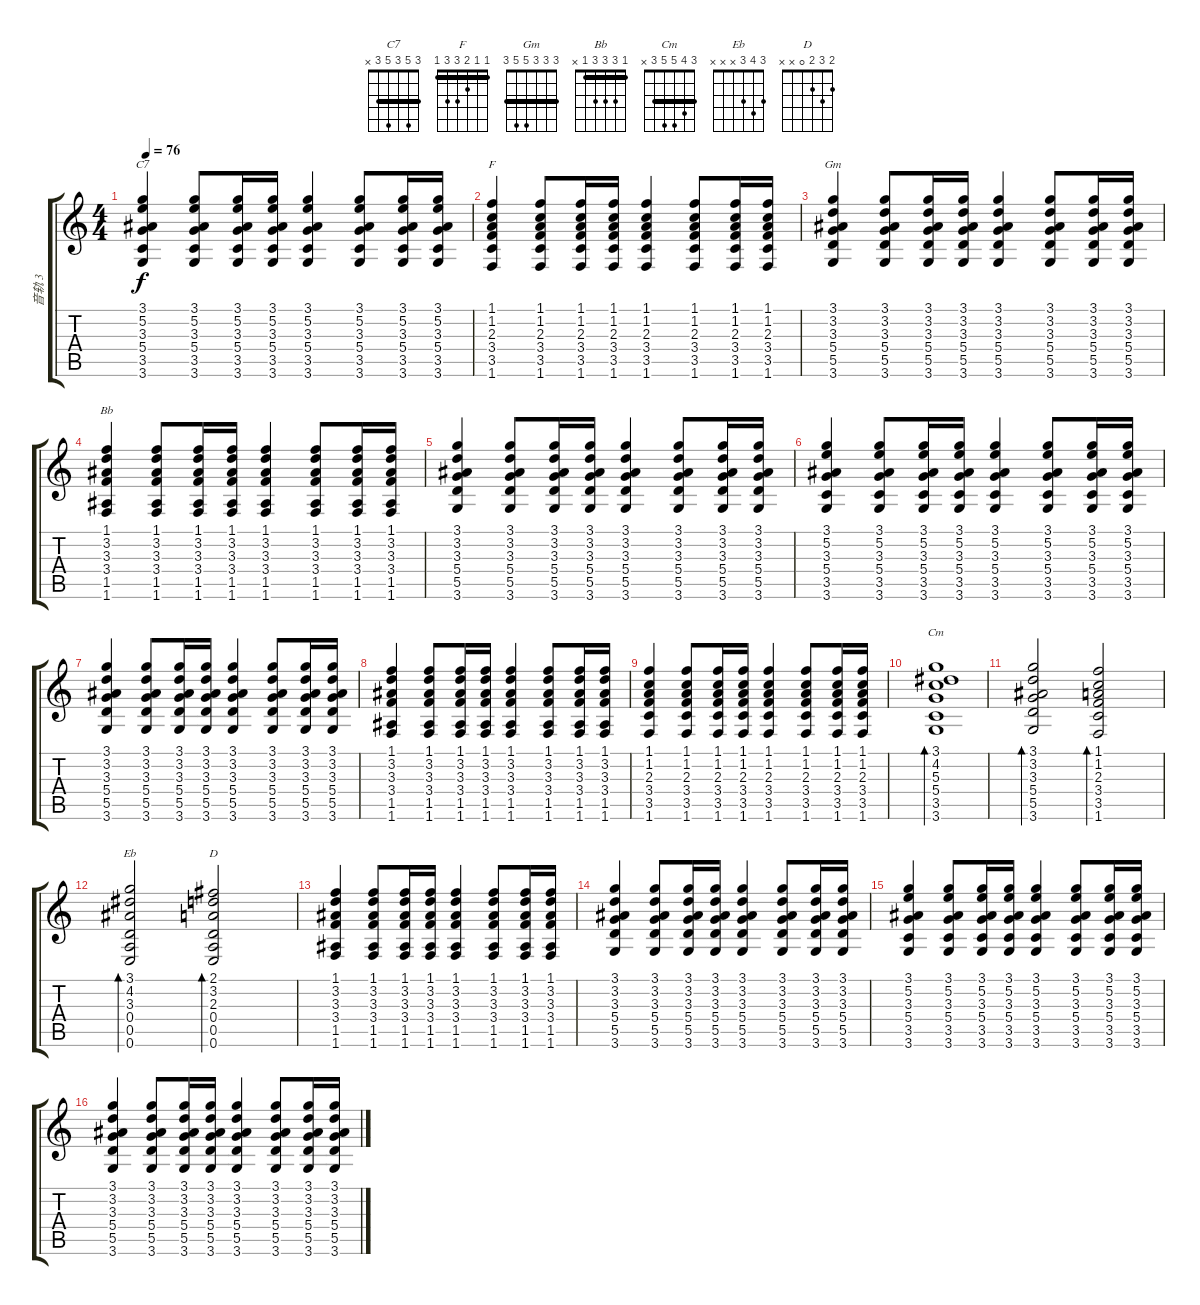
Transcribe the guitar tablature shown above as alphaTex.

\track ("音轨 3" "音轨 3") {instrument acousticguitarnylon}
\staff {score tabs}
\tuning (E4 B3 G3 D3 A2 E2) {hide}
\chord ("C7" 3 5 3 5 3 x) {barre 3}
\chord ("F" 1 1 2 3 3 1) {barre 1}
\chord ("Gm" 3 3 3 5 5 3) {barre 3}
\chord ("Bb" 1 3 3 3 1 x) {barre 1}
\chord ("Cm" 3 4 5 5 3 x) {barre 3}
\chord ("Eb" 3 4 3 x x x)
\chord ("D" 2 3 2 0 x x)
\ts (4 4)
\tempo 76
\clef g2
\ks c
(3.1 5.2 3.3 5.4 3.5 3.6).4{ch "C7" dy f} (3.1 5.2 3.3 5.4 3.5 3.6).8 (3.1 5.2 3.3 5.4 3.5 3.6).16 (3.1 5.2 3.3 5.4 3.5 3.6).16 (3.1 5.2 3.3 5.4 3.5 3.6).4 (3.1 5.2 3.3 5.4 3.5 3.6).8 (3.1 5.2 3.3 5.4 3.5 3.6).16 (3.1 5.2 3.3 5.4 3.5 3.6).16 |
(1.1 1.2 2.3 3.4 3.5 1.6).4{ch "F"} (1.1 1.2 2.3 3.4 3.5 1.6).8 (1.1 1.2 2.3 3.4 3.5 1.6).16 (1.1 1.2 2.3 3.4 3.5 1.6).16 (1.1 1.2 2.3 3.4 3.5 1.6).4 (1.1 1.2 2.3 3.4 3.5 1.6).8 (1.1 1.2 2.3 3.4 3.5 1.6).16 (1.1 1.2 2.3 3.4 3.5 1.6).16 |
(3.1 3.2 3.3 5.4 5.5 3.6).4{ch "Gm"} (3.1 3.2 3.3 5.4 5.5 3.6).8 (3.1 3.2 3.3 5.4 5.5 3.6).16 (3.1 3.2 3.3 5.4 5.5 3.6).16 (3.1 3.2 3.3 5.4 5.5 3.6).4 (3.1 3.2 3.3 5.4 5.5 3.6).8 (3.1 3.2 3.3 5.4 5.5 3.6).16 (3.1 3.2 3.3 5.4 5.5 3.6).16 |
(1.1 3.2 3.3 3.4 1.5 1.6).4{ch "Bb"} (1.1 3.2 3.3 3.4 1.5 1.6).8 (1.1 3.2 3.3 3.4 1.5 1.6).16 (1.1 3.2 3.3 3.4 1.5 1.6).16 (1.1 3.2 3.3 3.4 1.5 1.6).4 (1.1 3.2 3.3 3.4 1.5 1.6).8 (1.1 3.2 3.3 3.4 1.5 1.6).16 (1.1 3.2 3.3 3.4 1.5 1.6).16 |
(3.1 3.2 3.3 5.4 5.5 3.6).4 (3.1 3.2 3.3 5.4 5.5 3.6).8 (3.1 3.2 3.3 5.4 5.5 3.6).16 (3.1 3.2 3.3 5.4 5.5 3.6).16 (3.1 3.2 3.3 5.4 5.5 3.6).4 (3.1 3.2 3.3 5.4 5.5 3.6).8 (3.1 3.2 3.3 5.4 5.5 3.6).16 (3.1 3.2 3.3 5.4 5.5 3.6).16 |
(3.1 5.2 3.3 5.4 3.5 3.6).4 (3.1 5.2 3.3 5.4 3.5 3.6).8 (3.1 5.2 3.3 5.4 3.5 3.6).16 (3.1 5.2 3.3 5.4 3.5 3.6).16 (3.1 5.2 3.3 5.4 3.5 3.6).4 (3.1 5.2 3.3 5.4 3.5 3.6).8 (3.1 5.2 3.3 5.4 3.5 3.6).16 (3.1 5.2 3.3 5.4 3.5 3.6).16 |
(3.1 3.2 3.3 5.4 5.5 3.6).4 (3.1 3.2 3.3 5.4 5.5 3.6).8 (3.1 3.2 3.3 5.4 5.5 3.6).16 (3.1 3.2 3.3 5.4 5.5 3.6).16 (3.1 3.2 3.3 5.4 5.5 3.6).4 (3.1 3.2 3.3 5.4 5.5 3.6).8 (3.1 3.2 3.3 5.4 5.5 3.6).16 (3.1 3.2 3.3 5.4 5.5 3.6).16 |
(1.1 3.2 3.3 3.4 1.5 1.6).4 (1.1 3.2 3.3 3.4 1.5 1.6).8 (1.1 3.2 3.3 3.4 1.5 1.6).16 (1.1 3.2 3.3 3.4 1.5 1.6).16 (1.1 3.2 3.3 3.4 1.5 1.6).4 (1.1 3.2 3.3 3.4 1.5 1.6).8 (1.1 3.2 3.3 3.4 1.5 1.6).16 (1.1 3.2 3.3 3.4 1.5 1.6).16 |
(1.1 1.2 2.3 3.4 3.5 1.6).4 (1.1 1.2 2.3 3.4 3.5 1.6).8 (1.1 1.2 2.3 3.4 3.5 1.6).16 (1.1 1.2 2.3 3.4 3.5 1.6).16 (1.1 1.2 2.3 3.4 3.5 1.6).4 (1.1 1.2 2.3 3.4 3.5 1.6).8 (1.1 1.2 2.3 3.4 3.5 1.6).16 (1.1 1.2 2.3 3.4 3.5 1.6).16 |
(3.1 4.2 5.3 5.4 3.5 3.6).1{bd 60 ch "Cm"} |
(3.1 3.2 3.3 5.4 5.5 3.6).2{bd 120} (1.1 1.2 2.3 3.4 3.5 1.6).2{bd 120} |
(3.1 4.2 3.3 0.4 0.5 0.6).2{bd 120 ch "Eb"} (2.1 3.2 2.3 0.4 0.5 0.6).2{bd 120 ch "D"} |
(1.1 3.2 3.3 3.4 1.5 1.6).4 (1.1 3.2 3.3 3.4 1.5 1.6).8 (1.1 3.2 3.3 3.4 1.5 1.6).16 (1.1 3.2 3.3 3.4 1.5 1.6).16 (1.1 3.2 3.3 3.4 1.5 1.6).4 (1.1 3.2 3.3 3.4 1.5 1.6).8 (1.1 3.2 3.3 3.4 1.5 1.6).16 (1.1 3.2 3.3 3.4 1.5 1.6).16 |
(3.1 3.2 3.3 5.4 5.5 3.6).4 (3.1 3.2 3.3 5.4 5.5 3.6).8 (3.1 3.2 3.3 5.4 5.5 3.6).16 (3.1 3.2 3.3 5.4 5.5 3.6).16 (3.1 3.2 3.3 5.4 5.5 3.6).4 (3.1 3.2 3.3 5.4 5.5 3.6).8 (3.1 3.2 3.3 5.4 5.5 3.6).16 (3.1 3.2 3.3 5.4 5.5 3.6).16 |
(3.1 5.2 3.3 5.4 3.5 3.6).4 (3.1 5.2 3.3 5.4 3.5 3.6).8 (3.1 5.2 3.3 5.4 3.5 3.6).16 (3.1 5.2 3.3 5.4 3.5 3.6).16 (3.1 5.2 3.3 5.4 3.5 3.6).4 (3.1 5.2 3.3 5.4 3.5 3.6).8 (3.1 5.2 3.3 5.4 3.5 3.6).16 (3.1 5.2 3.3 5.4 3.5 3.6).16 |
(3.1 3.2 3.3 5.4 5.5 3.6).4 (3.1 3.2 3.3 5.4 5.5 3.6).8 (3.1 3.2 3.3 5.4 5.5 3.6).16 (3.1 3.2 3.3 5.4 5.5 3.6).16 (3.1 3.2 3.3 5.4 5.5 3.6).4 (3.1 3.2 3.3 5.4 5.5 3.6).8 (3.1 3.2 3.3 5.4 5.5 3.6).16 (3.1 3.2 3.3 5.4 5.5 3.6).16
